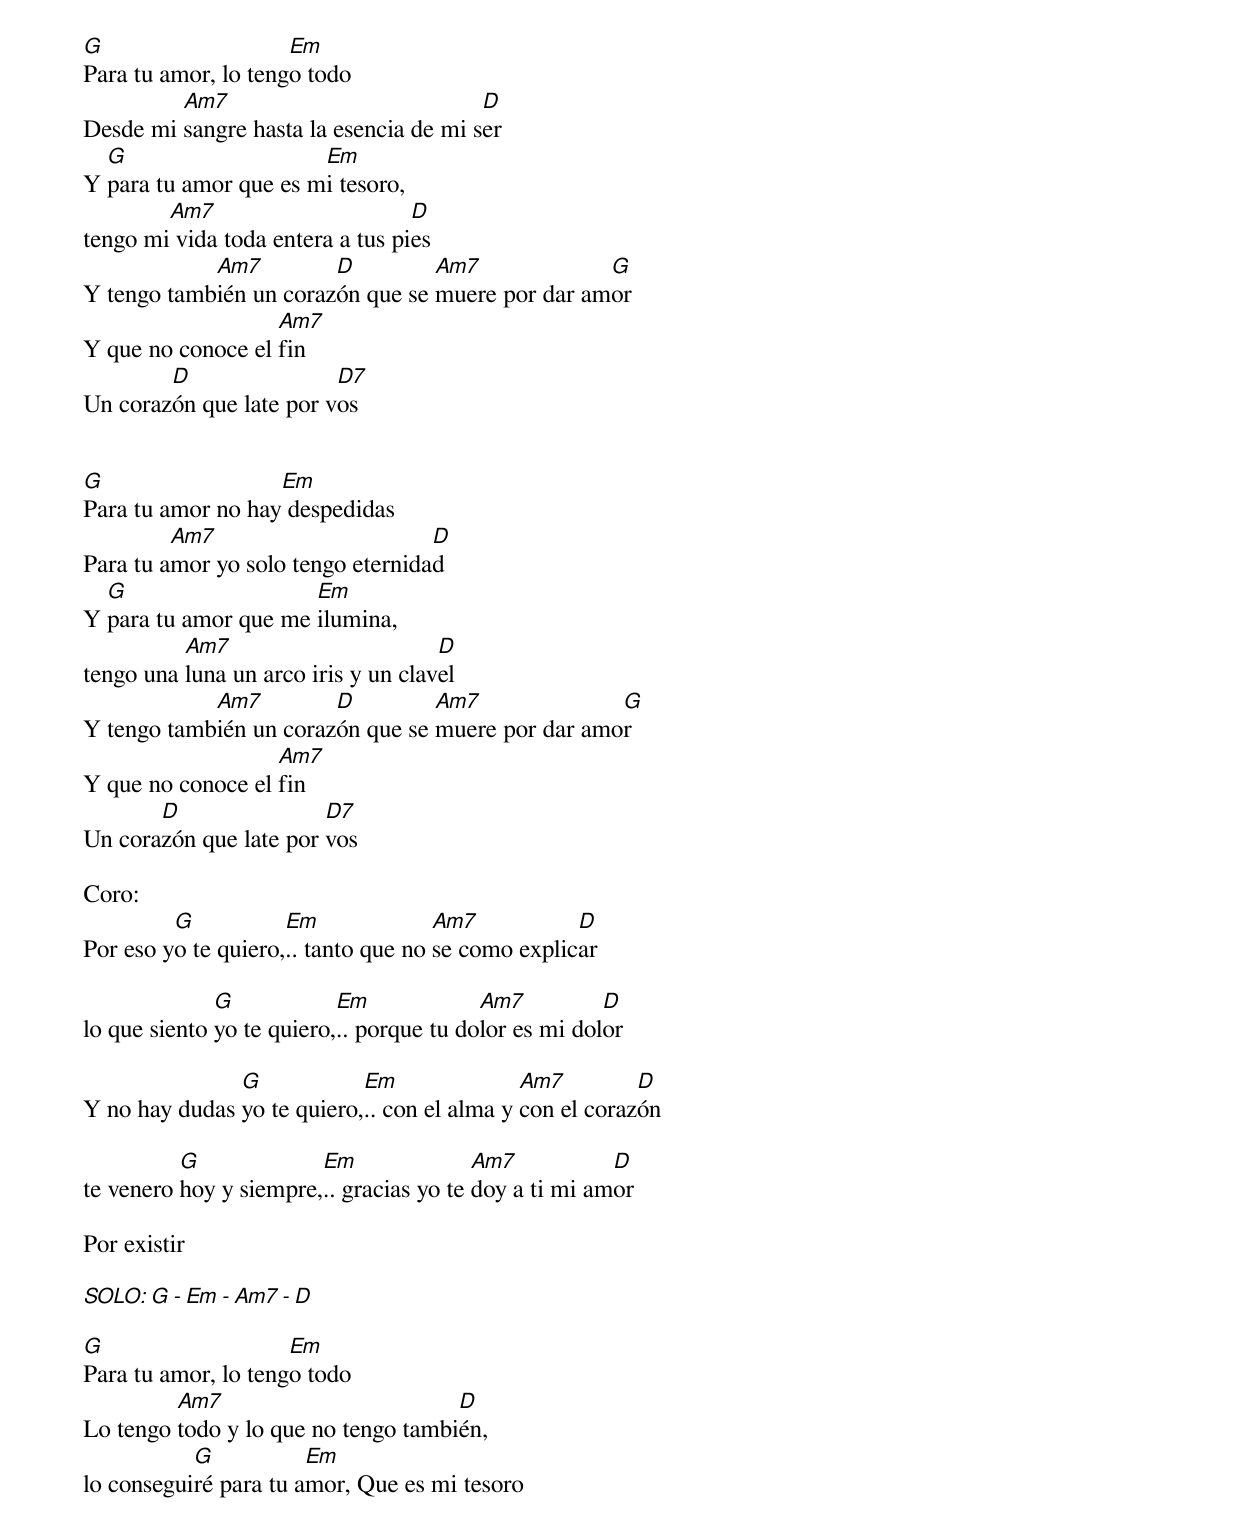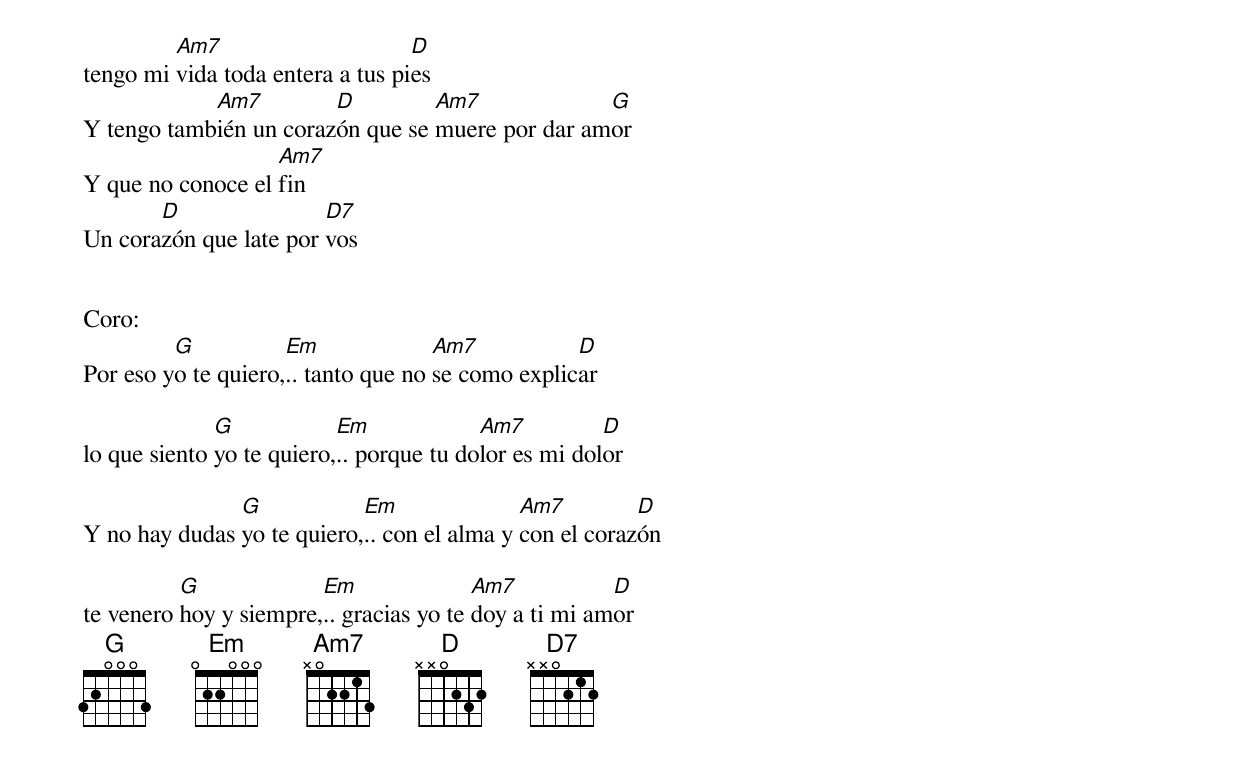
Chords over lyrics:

G                    Em
Para tu amor, lo tengo todo
         Am7                            D
Desde mi sangre hasta la esencia de mi ser
  G                    Em
Y para tu amor que es mi tesoro,
        Am7                       D
tengo mi vida toda entera a tus pies
            Am7         D         Am7             G
Y tengo también un corazón que se muere por dar amor
                   Am7
Y que no conoce el fin
        D                D7
Un corazón que late por vos


G                  Em
Para tu amor no hay despedidas
         Am7                       D
Para tu amor yo solo tengo eternidad
  G                   Em
Y para tu amor que me ilumina,
          Am7                        D
tengo una luna un arco iris y un clavel
            Am7         D         Am7              G
Y tengo también un corazón que se muere por dar amor
                   Am7
Y que no conoce el fin
       D                D7
Un corazón que late por vos

Coro:
         G           Em              Am7           D
Por eso yo te quiero,.. tanto que no se como explicar

              G            Em             Am7          D
lo que siento yo te quiero,.. porque tu dolor es mi dolor

               G            Em               Am7         D
Y no hay dudas yo te quiero,.. con el alma y con el corazón

          G             Em               Am7           D
te venero hoy y siempre,.. gracias yo te doy a ti mi amor

Por existir

SOLO: G - Em - Am7 - D

G                    Em
Para tu amor, lo tengo todo
         Am7                         D
Lo tengo todo y lo que no tengo también,
           G           Em
lo conseguiré para tu amor, Que es mi tesoro
         Am7                      D
tengo mi vida toda entera a tus pies
            Am7         D         Am7             G
Y tengo también un corazón que se muere por dar amor
                   Am7
Y que no conoce el fin
       D                D7
Un corazón que late por vos


Coro:
         G           Em              Am7           D
Por eso yo te quiero,.. tanto que no se como explicar

              G            Em             Am7          D
lo que siento yo te quiero,.. porque tu dolor es mi dolor

               G            Em               Am7         D
Y no hay dudas yo te quiero,.. con el alma y con el corazón

          G             Em               Am7           D
te venero hoy y siempre,.. gracias yo te doy a ti mi amor
